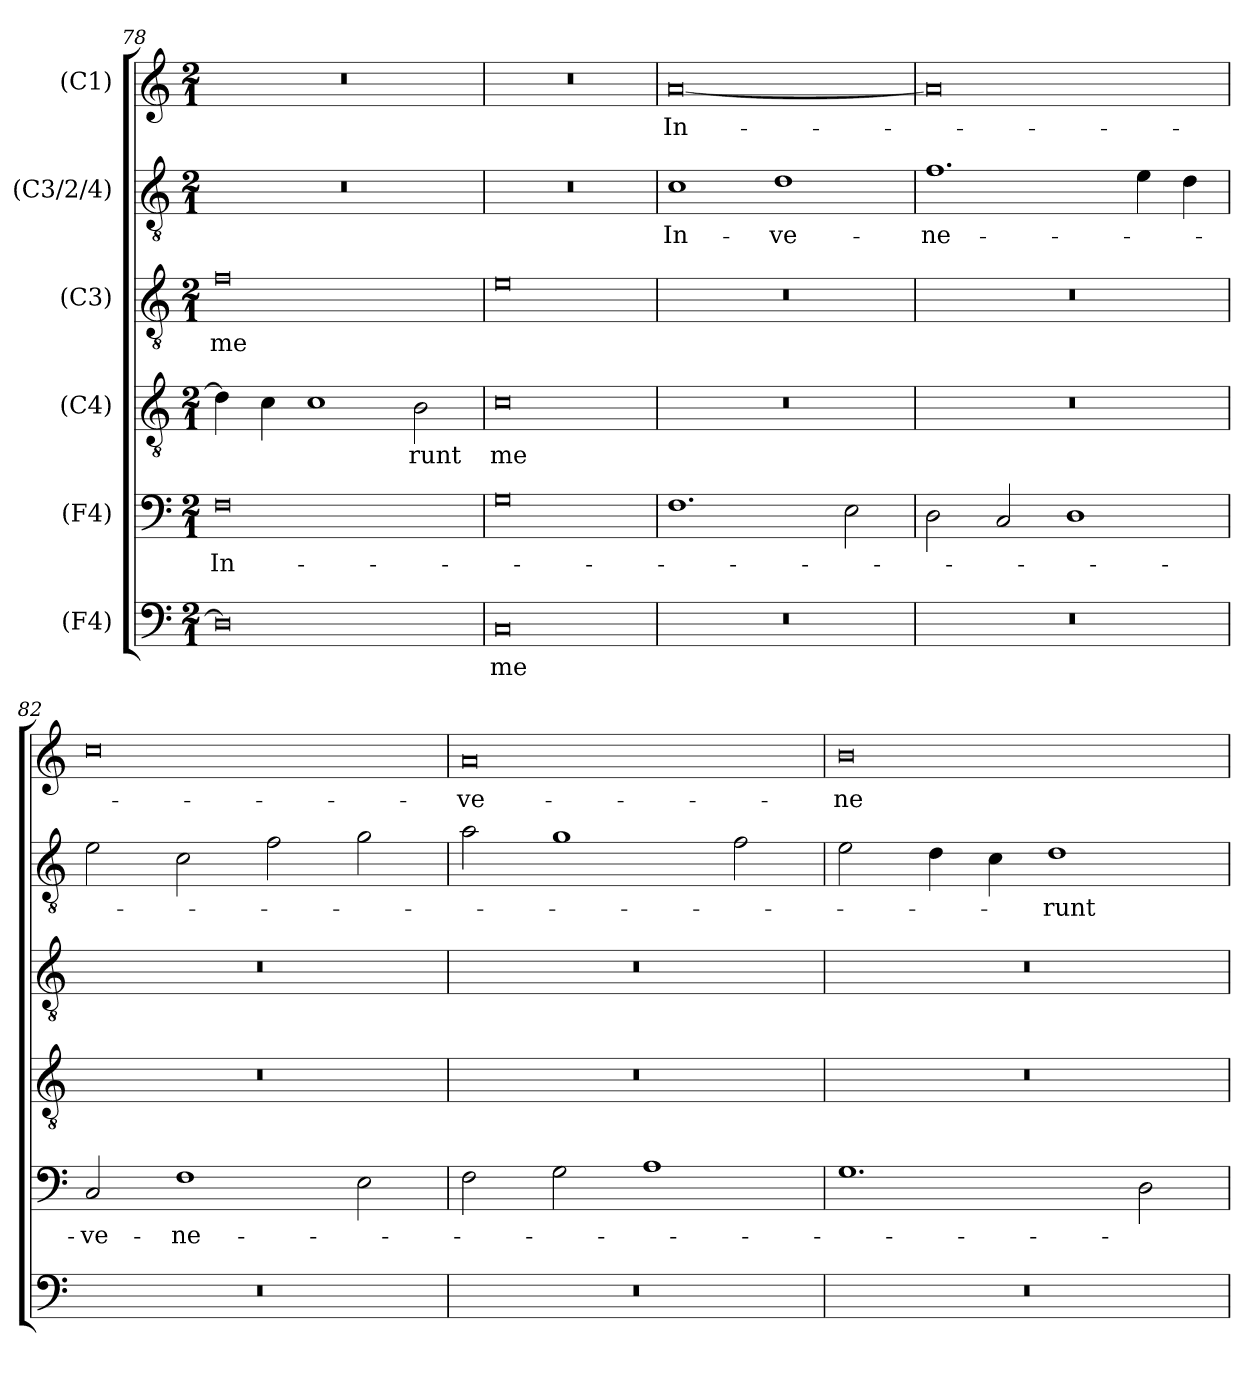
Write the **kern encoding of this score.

**kern	**text	**kern	**text	**kern	**text	**kern	**text	**kern	**text	**kern	**text
*part6	*part6	*part5	*part5	*part4	*part4	*part3	*part3	*part2	*part2	*part1	*part1
*staff6	*staff6	*staff5	*staff5	*staff4	*staff4	*staff3	*staff3	*staff2	*staff2	*staff1	*staff1
*I"(F4)	*	*I"(F4)	*	*I"(C4)	*	*I"(C3)	*	*I"(C3/2/4)	*	*I"(C1)	*
*clefF4	*	*clefF4	*	*clefGv2	*	*clefGv2	*	*clefGv2	*	*clefG2	*
*	*	*	*	*	*	*ITrd7c12	*	*	*	*	*
*k[]	*	*k[]	*	*k[]	*	*k[]	*	*k[]	*	*k[]	*
*C:	*	*C:	*	*C:	*	*C:	*	*C:	*	*C:	*
*M2/1	*	*M2/1	*	*M2/1	*	*M2/1	*	*M2/1	*	*M2/1	*
=78	=78	=78	=78	=78	=78	=78	=78	=78	=78	=78	=78
!	!	!	!LO:LY:b:color=#000000	!	!	!	!	!	!	!	!
!	!	!	!	!	!	!	!LO:LY:b:color=#000000	!LO:N:vis=1	!	!LO:N:vis=1	!
0Di]	.	0Fi	In-	4di\]	.	0Fi	me	0r	.	0r	.
.	.	.	.	4ci\	.	.	.	.	.	.	.
.	.	.	.	1ci	.	.	.	.	.	.	.
!	!	!	!	!	!LO:LY:b:color=#000000	!	!	!	!	!	!
.	.	.	.	2Bi\	-runt	.	.	.	.	.	.
=79	=79	=79	=79	=79	=79	=79	=79	=79	=79	=79	=79
!	!LO:LY:b:color=#000000	!	!	!	!	!	!	!	!	!	!
!	!	!	!	!	!LO:LY:b:color=#000000	!	!	!LO:N:vis=1	!	!LO:N:vis=1	!
0Ci	me	0Gi	.	0ci	me	0Ei	.	0r	.	0r	.
=80	=80	=80	=80	=80	=80	=80	=80	=80	=80	=80	=80
!LO:N:vis=1	!	!	!	!LO:N:vis=1	!	!LO:N:vis=1	!	!	!	!	!
!	!	!	!	!	!	!	!	!	!LO:LY:b:color=#000000	!	!
!	!	!	!	!	!	!	!	!	!	!	!LO:LY:b:color=#000000
0r	.	1.Fi	.	0r	.	0r	.	1ci	In-	[0ai	In-
!	!	!	!	!	!	!	!	!	!LO:LY:b:color=#000000	!	!
.	.	.	.	.	.	.	.	1di	-ve-	.	.
.	.	2Ei\	.	.	.	.	.	.	.	.	.
=81	=81	=81	=81	=81	=81	=81	=81	=81	=81	=81	=81
!LO:N:vis=1	!	!	!	!LO:N:vis=1	!	!LO:N:vis=1	!	!	!	!	!
!	!	!	!	!	!	!	!	!	!LO:LY:b:color=#000000	!	!
0r	.	2Di\	.	0r	.	0r	.	1.fi	-ne-	0ai]	.
.	.	2Ci/	.	.	.	.	.	.	.	.	.
.	.	1Di	.	.	.	.	.	.	.	.	.
.	.	.	.	.	.	.	.	4ei\	.	.	.
.	.	.	.	.	.	.	.	4di\	.	.	.
=82	=82	=82	=82	=82	=82	=82	=82	=82	=82	=82	=82
!LO:N:vis=1	!	!	!	!	!	!	!	!	!	!	!
!	!	!	!LO:LY:b:color=#000000	!LO:N:vis=1	!	!LO:N:vis=1	!	!	!	!	!
0r	.	2Ci/	-ve-	0r	.	0r	.	2ei\	.	0cci	.
!	!	!	!LO:LY:b:color=#000000	!	!	!	!	!	!	!	!
.	.	1Fi	-ne-	.	.	.	.	2ci\	.	.	.
.	.	.	.	.	.	.	.	2fi\	.	.	.
.	.	2Ei\	.	.	.	.	.	2gi\	.	.	.
!!LO:PB:g=z
=83	=83	=83	=83	=83	=83	=83	=83	=83	=83	=83	=83
!LO:N:vis=1	!	!	!	!LO:N:vis=1	!	!LO:N:vis=1	!	!	!	!	!
!	!	!	!	!	!	!	!	!	!	!	!LO:LY:b:color=#000000
0r	.	2Fi\	.	0r	.	0r	.	2ai\	.	0ai	-ve-
.	.	2Gi\	.	.	.	.	.	1gi	.	.	.
.	.	1Ai	.	.	.	.	.	.	.	.	.
.	.	.	.	.	.	.	.	2fi\	.	.	.
=84	=84	=84	=84	=84	=84	=84	=84	=84	=84	=84	=84
!LO:N:vis=1	!	!	!	!LO:N:vis=1	!	!LO:N:vis=1	!	!	!	!	!
!	!	!	!	!	!	!	!	!	!	!	!LO:LY:b:color=#000000
0r	.	1.Gi	.	0r	.	0r	.	2ei\	.	0bi	-ne-
.	.	.	.	.	.	.	.	4di\	.	.	.
.	.	.	.	.	.	.	.	4ci\	.	.	.
!	!	!	!	!	!	!	!	!	!LO:LY:b:color=#000000	!	!
.	.	.	.	.	.	.	.	1di	-runt	.	.
.	.	2Di\	.	.	.	.	.	.	.	.	.
=	=	=	=	=	=	=	=	=	=	=	=
*-	*-	*-	*-	*-	*-	*-	*-	*-	*-	*-	*-
